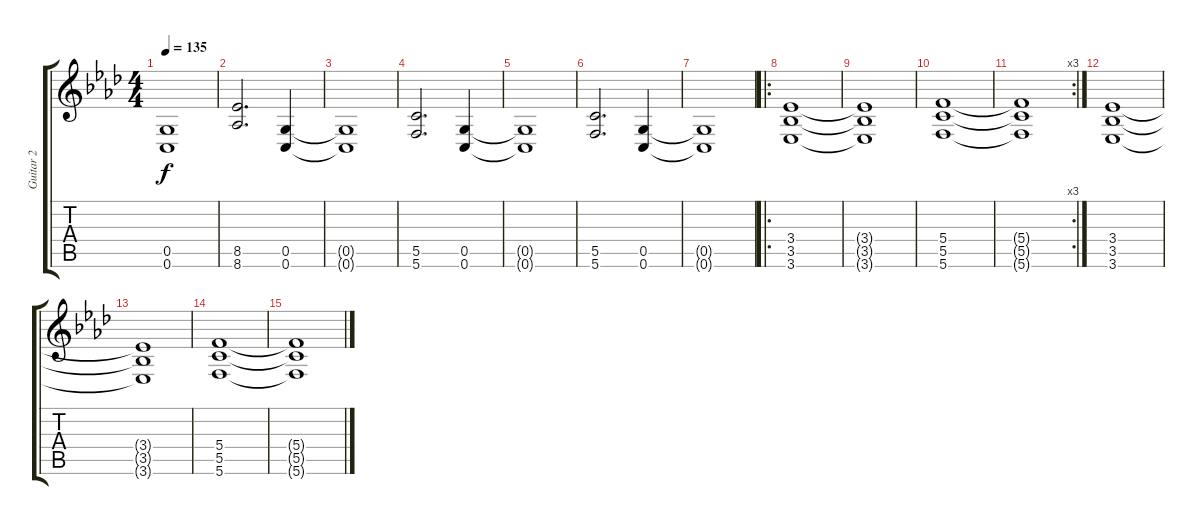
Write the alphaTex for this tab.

\track ("Guitar 2" "Guitar 2") {instrument distortionguitar}
\staff {score tabs}
\tuning (E4 C4 G3 C3 G2 C2) {hide}
\ts (4 4)
\tempo 135
\clef g2
\ks ab
(0.5{t} 0.6{t}).1{dy f} |
(8.5 8.6).2{d} (0.5 0.6).4 |
(0.5{t} 0.6{t}).1 |
(5.5 5.6).2{d} (0.5 0.6).4 |
(0.5{t} 0.6{t}).1 |
(5.5 5.6).2{d} (0.5 0.6).4 |
(0.5{t} 0.6{t}).1 |
\ro
(3.4 3.5 3.6).1 |
(3.4{t} 3.5{t} 3.6{t}).1 |
(5.4 5.5 5.6).1 |
\rc 3
(5.4{t} 5.5{t} 5.6{t}).1 |
(3.4 3.5 3.6).1 |
(3.4{t} 3.5{t} 3.6{t}).1 |
(5.4 5.5 5.6).1 |
(5.4{t} 5.5{t} 5.6{t}).1
